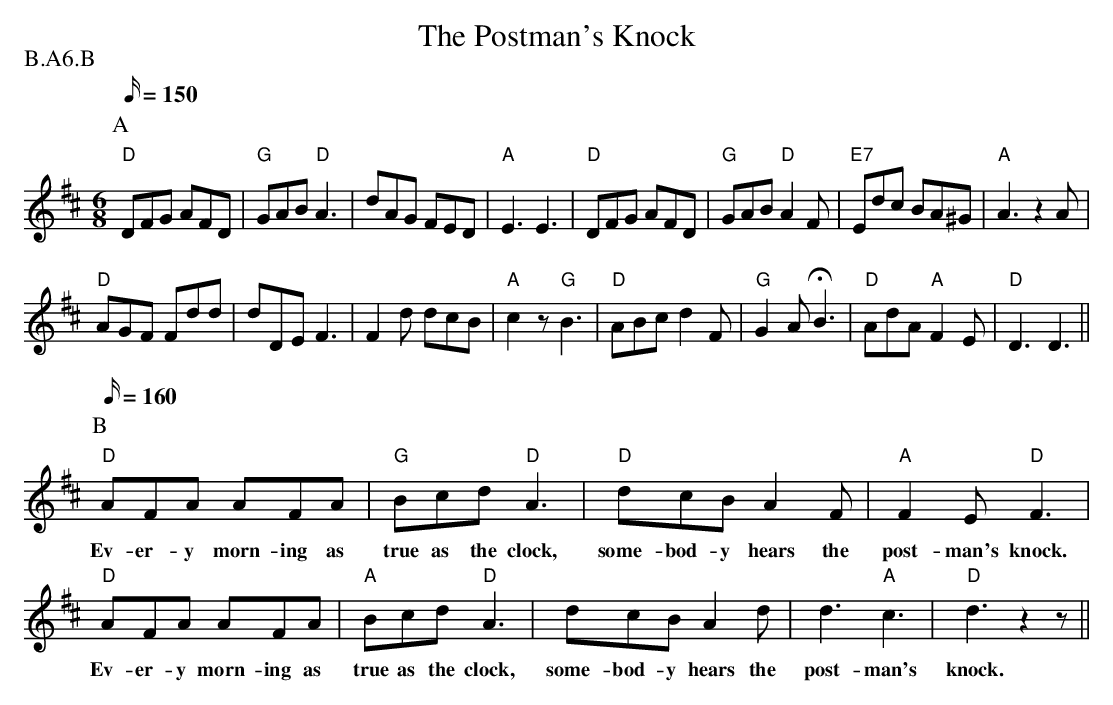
X:1
T:Postman's Knock, The
M:6/8
P:B.A6.B
L:1/16
K:D
Q:150
P:A
"D" D2F2G2 A2F2D2 | "G" G2A2B2 "D" A6 | d2A2G2 F2E2D2 |\
"A" E6 E6 | "D" D2F2G2 A2F2D2 |\
"G" G2A2B2 "D" A4 F2 | "E7" E2d2c2 B2A2^G2 | "A" A6 z4 A2 |
"D" A2G2F2 F2d2d2 | d2D2E2 F6 |\
F4 d2 d2c2B2 | "A" c4 z2 "G" B6 | "D" A2B2c2 d4 F2 |\
"G" G4 A2 !fermata!B6 | "D" A2d2A2 "A" F4 E2 | "D" D6 D6 ||
Q:160
P:B
"D" A2F2A2  A2F2A2 | "G" B2c2d2  "D" A6 |\
w: Ev-er-y morn-ing as true as the clock,
"D" d2c2B2     A4    F2   | "A" F4 E2  "D" F6 |
w: some-bod-y hears the    post-man's  knock.
"D" A2F2A2  A2F2A2| "A" B2c2d2  "D" A6 |\
w: Ev-er-y morn-ing as true as the clock,
    d2c2B2    A4    d2  | d6   "A" c6 | "D" d6 z4 z2 ||
w: some-bod-y hears the  post-    man's   knock.
